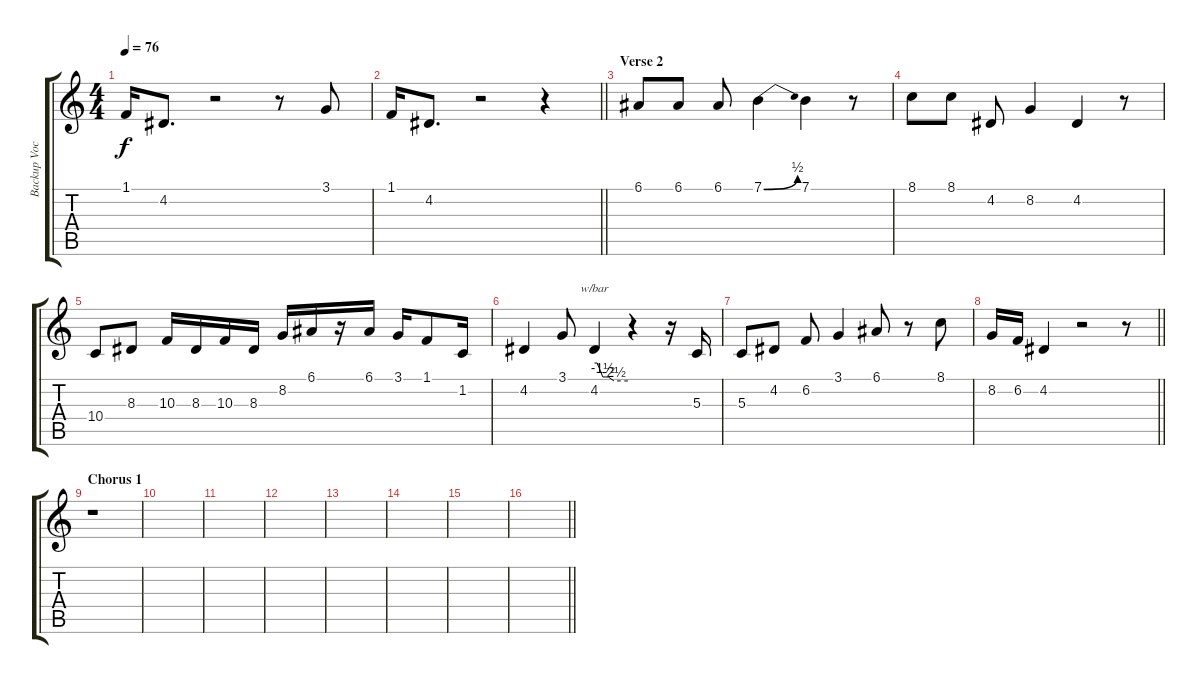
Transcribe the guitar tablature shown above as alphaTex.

\track ("Backup Vocal" "Backup Voc") {mute instrument tenorsax}
\staff {score tabs}
\tuning (E4 B3 G3 D3 A2 E2) {hide}
\ts (4 4)
\tempo 76
\clef g2
\ks c
1.1.16{dy f} 4.2.8{d} r.2 r.8 3.1.8 |
\barLineRight lightlight
1.1.16 4.2.8{d} r.2 r.4 |
\section ("" "Verse 2")
6.1.8 6.1.8 6.1.8 7.1{be (bend 0 0 60 2)}.4 7.1.4 r.8 |
8.1.8 8.1.8 4.2.8 8.2.4 4.2.4 r.8 |
10.4.8 8.3.8 10.3.16 8.3.16 10.3.16 8.3.16 8.2.16 6.1.16 r.16 6.1.16 3.1.16 1.1.8 1.2.16 |
4.2.4 3.1.8 4.2.4{tbe (custom default 0 0 5 0 15 -6 25 -6 35 -10 60 -10)} r.4 r.16 5.3.16 |
5.3.8 4.2.8 6.2.8 3.1.4 6.1.8 r.8 8.1.8 |
\barLineRight lightlight
8.2.16 6.2.16 4.2.4 r.2 r.8 |
\section ("" "Chorus 1")
r.1 |
|
|
|
|
|
|
\barLineRight lightlight
